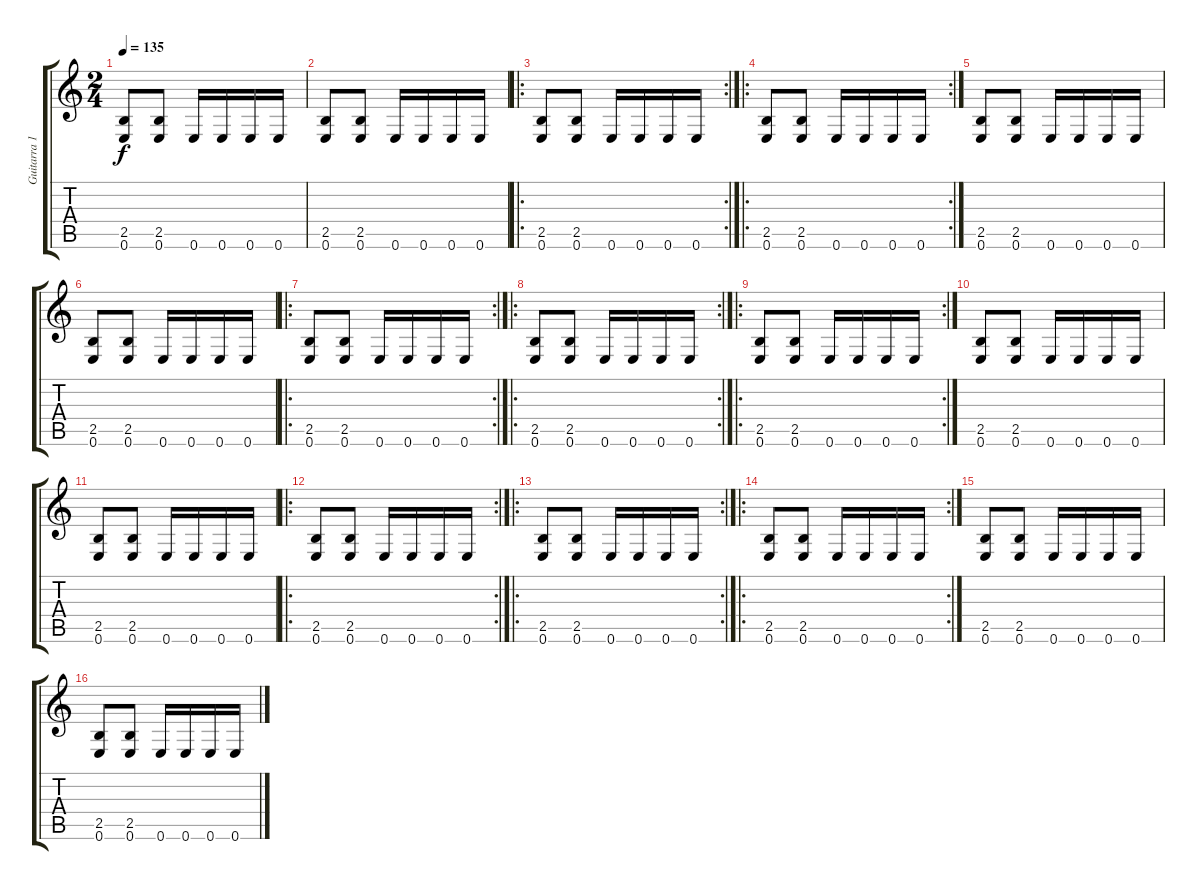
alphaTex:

\track ("Guitarra 1" "Guitarra 1") {instrument distortionguitar}
\staff {score tabs}
\tuning (E4 B3 G3 D3 A2 E2) {hide}
\ts (2 4)
\tempo 135
\clef g2
\ks c
(2.5 0.6).8{dy f} (2.5 0.6).8 0.6.16 0.6.16 0.6.16 0.6.16 |
(2.5 0.6).8 (2.5 0.6).8 0.6.16 0.6.16 0.6.16 0.6.16 |
\ro
\rc 2
(2.5 0.6).8 (2.5 0.6).8 0.6.16 0.6.16 0.6.16 0.6.16 |
\ro
\rc 2
(2.5 0.6).8 (2.5 0.6).8 0.6.16 0.6.16 0.6.16 0.6.16 |
(2.5 0.6).8 (2.5 0.6).8 0.6.16 0.6.16 0.6.16 0.6.16 |
(2.5 0.6).8 (2.5 0.6).8 0.6.16 0.6.16 0.6.16 0.6.16 |
\ro
\rc 2
(2.5 0.6).8 (2.5 0.6).8 0.6.16 0.6.16 0.6.16 0.6.16 |
\ro
\rc 2
(2.5 0.6).8 (2.5 0.6).8 0.6.16 0.6.16 0.6.16 0.6.16 |
\ro
\rc 2
(2.5 0.6).8 (2.5 0.6).8 0.6.16 0.6.16 0.6.16 0.6.16 |
(2.5 0.6).8 (2.5 0.6).8 0.6.16 0.6.16 0.6.16 0.6.16 |
(2.5 0.6).8 (2.5 0.6).8 0.6.16 0.6.16 0.6.16 0.6.16 |
\ro
\rc 2
(2.5 0.6).8 (2.5 0.6).8 0.6.16 0.6.16 0.6.16 0.6.16 |
\ro
\rc 2
(2.5 0.6).8 (2.5 0.6).8 0.6.16 0.6.16 0.6.16 0.6.16 |
\ro
\rc 2
(2.5 0.6).8 (2.5 0.6).8 0.6.16 0.6.16 0.6.16 0.6.16 |
(2.5 0.6).8 (2.5 0.6).8 0.6.16 0.6.16 0.6.16 0.6.16 |
(2.5 0.6).8 (2.5 0.6).8 0.6.16 0.6.16 0.6.16 0.6.16
